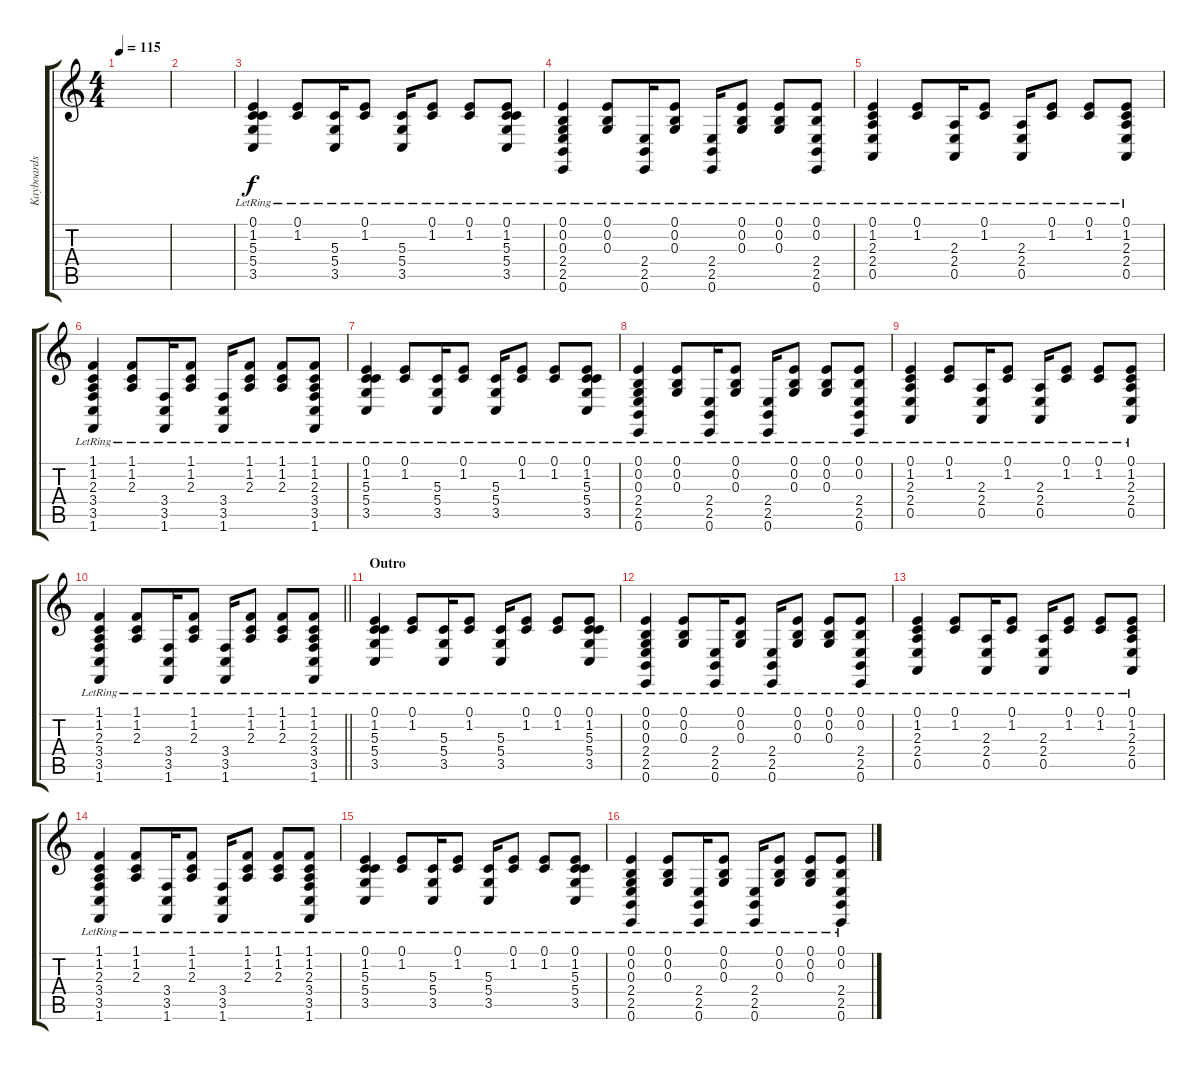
\track ("Kayboards" "Kayboards") {instrument brightacousticpiano}
\staff {score tabs}
\tuning (E4 B3 G3 D3 A2 E2) {hide}
\ts (4 4)
\tempo 115
\clef g2
\ks c
|
|
(0.1{lr} 1.2{lr} 5.3{lr} 5.4{lr} 3.5{lr}).4 (0.1{lr} 1.2{lr}).8 (5.3{lr} 5.4{lr} 3.5{lr}).16 (0.1{lr} 1.2{lr}).8 (5.3{lr} 5.4{lr} 3.5{lr}).16 (0.1{lr} 1.2{lr}).8 (0.1{lr} 1.2{lr}).8 (0.1{lr} 1.2{lr} 5.3{lr} 5.4{lr} 3.5{lr}).8 |
(0.1{lr} 0.2{lr} 0.3{lr} 2.4{lr} 2.5{lr} 0.6{lr}).4 (0.1{lr} 0.2{lr} 0.3{lr}).8 (2.4{lr} 2.5{lr} 0.6{lr}).16 (0.1{lr} 0.2{lr} 0.3{lr}).8 (2.4{lr} 2.5{lr} 0.6{lr}).16 (0.1{lr} 0.2{lr} 0.3{lr}).8 (0.1{lr} 0.2{lr} 0.3{lr}).8 (0.1{lr} 0.2{lr} 2.4{lr} 2.5{lr} 0.6{lr}).8 |
(0.1{lr} 1.2{lr} 2.3{lr} 2.4{lr} 0.5{lr}).4 (0.1{lr} 1.2{lr}).8 (2.3{lr} 2.4{lr} 0.5{lr}).16 (0.1{lr} 1.2{lr}).8 (2.3{lr} 2.4{lr} 0.5{lr}).16 (0.1{lr} 1.2{lr}).8 (0.1{lr} 1.2{lr}).8 (0.1{lr} 1.2{lr} 2.3{lr} 2.4{lr} 0.5{lr}).8 |
(1.1{lr} 1.2{lr} 2.3{lr} 3.4{lr} 3.5{lr} 1.6{lr}).4 (1.1{lr} 1.2{lr} 2.3{lr}).8 (3.4{lr} 3.5{lr} 1.6{lr}).16 (1.1{lr} 1.2{lr} 2.3{lr}).8 (3.4{lr} 3.5{lr} 1.6{lr}).16 (1.1{lr} 1.2{lr} 2.3{lr}).8 (1.1{lr} 1.2{lr} 2.3{lr}).8 (1.1{lr} 1.2{lr} 2.3{lr} 3.4{lr} 3.5{lr} 1.6{lr}).8 |
(0.1{lr} 1.2{lr} 5.3{lr} 5.4{lr} 3.5{lr}).4 (0.1{lr} 1.2{lr}).8 (5.3{lr} 5.4{lr} 3.5{lr}).16 (0.1{lr} 1.2{lr}).8 (5.3{lr} 5.4{lr} 3.5{lr}).16 (0.1{lr} 1.2{lr}).8 (0.1{lr} 1.2{lr}).8 (0.1{lr} 1.2{lr} 5.3{lr} 5.4{lr} 3.5{lr}).8 |
(0.1{lr} 0.2{lr} 0.3{lr} 2.4{lr} 2.5{lr} 0.6{lr}).4 (0.1{lr} 0.2{lr} 0.3{lr}).8 (2.4{lr} 2.5{lr} 0.6{lr}).16 (0.1{lr} 0.2{lr} 0.3{lr}).8 (2.4{lr} 2.5{lr} 0.6{lr}).16 (0.1{lr} 0.2{lr} 0.3{lr}).8 (0.1{lr} 0.2{lr} 0.3{lr}).8 (0.1{lr} 0.2{lr} 2.4{lr} 2.5{lr} 0.6{lr}).8 |
(0.1{lr} 1.2{lr} 2.3{lr} 2.4{lr} 0.5{lr}).4 (0.1{lr} 1.2{lr}).8 (2.3{lr} 2.4{lr} 0.5{lr}).16 (0.1{lr} 1.2{lr}).8 (2.3{lr} 2.4{lr} 0.5{lr}).16 (0.1{lr} 1.2{lr}).8 (0.1{lr} 1.2{lr}).8 (0.1{lr} 1.2{lr} 2.3{lr} 2.4{lr} 0.5{lr}).8 |
\barLineRight lightlight
(1.1{lr} 1.2{lr} 2.3{lr} 3.4{lr} 3.5{lr} 1.6{lr}).4 (1.1{lr} 1.2{lr} 2.3{lr}).8 (3.4{lr} 3.5{lr} 1.6{lr}).16 (1.1{lr} 1.2{lr} 2.3{lr}).8 (3.4{lr} 3.5{lr} 1.6{lr}).16 (1.1{lr} 1.2{lr} 2.3{lr}).8 (1.1{lr} 1.2{lr} 2.3{lr}).8 (1.1{lr} 1.2{lr} 2.3{lr} 3.4{lr} 3.5{lr} 1.6{lr}).8 |
\section ("" "Outro")
(0.1{lr} 1.2{lr} 5.3{lr} 5.4{lr} 3.5{lr}).4 (0.1{lr} 1.2{lr}).8 (5.3{lr} 5.4{lr} 3.5{lr}).16 (0.1{lr} 1.2{lr}).8 (5.3{lr} 5.4{lr} 3.5{lr}).16 (0.1{lr} 1.2{lr}).8 (0.1{lr} 1.2{lr}).8 (0.1{lr} 1.2{lr} 5.3{lr} 5.4{lr} 3.5{lr}).8 |
(0.1{lr} 0.2{lr} 0.3{lr} 2.4{lr} 2.5{lr} 0.6{lr}).4 (0.1{lr} 0.2{lr} 0.3{lr}).8 (2.4{lr} 2.5{lr} 0.6{lr}).16 (0.1{lr} 0.2{lr} 0.3{lr}).8 (2.4{lr} 2.5{lr} 0.6{lr}).16 (0.1{lr} 0.2{lr} 0.3{lr}).8 (0.1{lr} 0.2{lr} 0.3{lr}).8 (0.1{lr} 0.2{lr} 2.4{lr} 2.5{lr} 0.6{lr}).8 |
(0.1{lr} 1.2{lr} 2.3{lr} 2.4{lr} 0.5{lr}).4 (0.1{lr} 1.2{lr}).8 (2.3{lr} 2.4{lr} 0.5{lr}).16 (0.1{lr} 1.2{lr}).8 (2.3{lr} 2.4{lr} 0.5{lr}).16 (0.1{lr} 1.2{lr}).8 (0.1{lr} 1.2{lr}).8 (0.1{lr} 1.2{lr} 2.3{lr} 2.4{lr} 0.5{lr}).8 |
(1.1{lr} 1.2{lr} 2.3{lr} 3.4{lr} 3.5{lr} 1.6{lr}).4 (1.1{lr} 1.2{lr} 2.3{lr}).8 (3.4{lr} 3.5{lr} 1.6{lr}).16 (1.1{lr} 1.2{lr} 2.3{lr}).8 (3.4{lr} 3.5{lr} 1.6{lr}).16 (1.1{lr} 1.2{lr} 2.3{lr}).8 (1.1{lr} 1.2{lr} 2.3{lr}).8 (1.1{lr} 1.2{lr} 2.3{lr} 3.4{lr} 3.5{lr} 1.6{lr}).8 |
(0.1{lr} 1.2{lr} 5.3{lr} 5.4{lr} 3.5{lr}).4 (0.1{lr} 1.2{lr}).8 (5.3{lr} 5.4{lr} 3.5{lr}).16 (0.1{lr} 1.2{lr}).8 (5.3{lr} 5.4{lr} 3.5{lr}).16 (0.1{lr} 1.2{lr}).8 (0.1{lr} 1.2{lr}).8 (0.1{lr} 1.2{lr} 5.3{lr} 5.4{lr} 3.5{lr}).8 |
(0.1{lr} 0.2{lr} 0.3{lr} 2.4{lr} 2.5{lr} 0.6{lr}).4 (0.1{lr} 0.2{lr} 0.3{lr}).8 (2.4{lr} 2.5{lr} 0.6{lr}).16 (0.1{lr} 0.2{lr} 0.3{lr}).8 (2.4{lr} 2.5{lr} 0.6{lr}).16 (0.1{lr} 0.2{lr} 0.3{lr}).8 (0.1{lr} 0.2{lr} 0.3{lr}).8 (0.1{lr} 0.2{lr} 2.4{lr} 2.5{lr} 0.6{lr}).8
